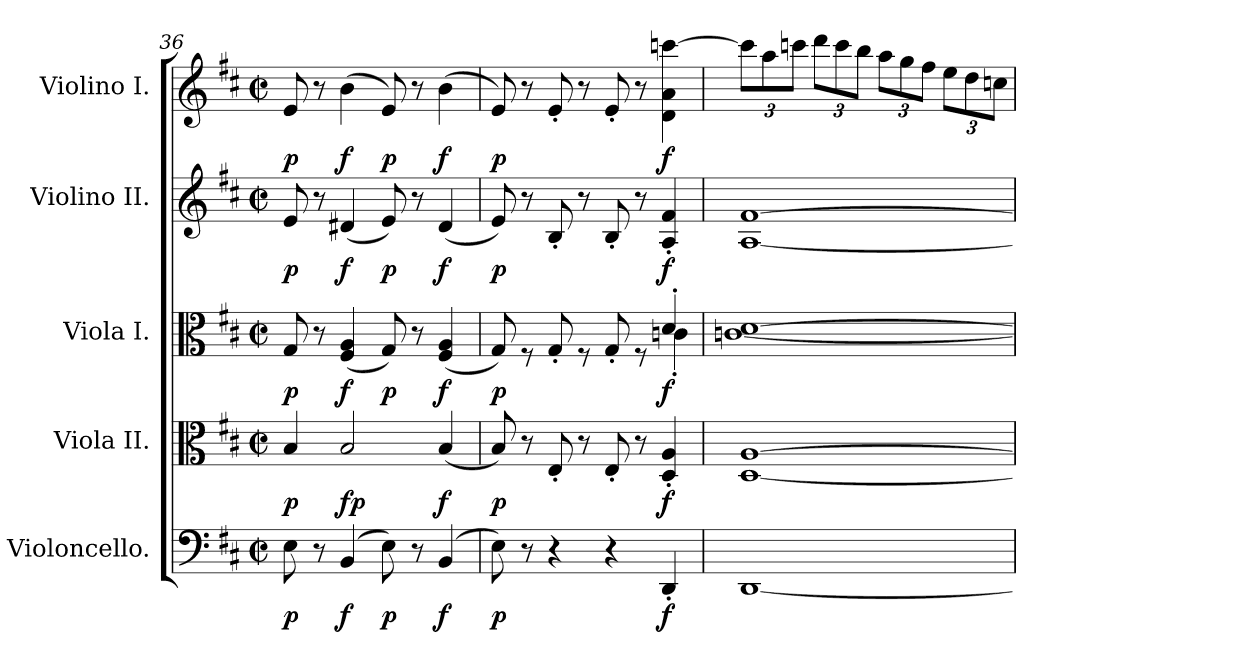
**kern	**dynam	**kern	**dynam	**kern	**dynam	**kern	**dynam	**kern	**dynam
*part5	*part5	*part4	*part4	*part3	*part3	*part2	*part2	*part1	*part1
*staff5	*staff5	*staff4	*staff4	*staff3	*staff3	*staff2	*staff2	*staff1	*staff1
*I"Violoncello.	*	*I"Viola II.	*	*I"Viola I.	*	*I"Violino II.	*	*I"Violino I.	*
*I'Vc	*	*I'Vla	*	*I'Vla	*	*I'Vln	*	*I'Vln	*
*clefF4	*	*clefC3	*	*clefC3	*	*clefG2	*	*clefG2	*
*k[f#c#]	*	*k[f#c#]	*	*k[f#c#]	*	*k[f#c#]	*	*k[f#c#]	*
*M2/2	*	*M2/2	*	*M2/2	*	*M2/2	*	*M2/2	*
*met(c|)	*	*met(c|)	*	*met(c|)	*	*met(c|)	*	*met(c|)	*
=36	=36	=36	=36	=36	=36	=36	=36	=36	=36
!	!LO:DY:b	!	!LO:DY:b	!	!LO:DY:b	!	!LO:DY:b	!	!LO:DY:b
8E\	p	4B/	p	8G/	p	8e/	p	8e/	p
8r	.	.	.	8r	.	8r	.	8r	.
!	!LO:DY:b	!	!LO:DY:b	!	!LO:DY:b	!	!LO:DY:b	!	!LO:DY:b
(>4BB/	f	2B/	fp	(<4F#/ 4A/	f	(<4d#X/	f	(>4b\	f
!	!LO:DY:b	!	!	!	!LO:DY:b	!	!LO:DY:b	!	!LO:DY:b
8E\)	p	.	.	8G/)	p	8e/)	p	8e/)	p
8r	.	.	.	8r	.	8r	.	8r	.
!	!LO:DY:b	!	!LO:DY:b	!	!LO:DY:b	!	!LO:DY:b	!	!LO:DY:b
(>4BB/	f	(<4B/	f	(<4F#/ 4A/	f	(<4d#/	f	(>4b\	f
=37	=37	=37	=37	=37	=37	=37	=37	=37	=37
*	*	*	*	*^	*	*	*	*	*
!	!LO:DY:b	!	!LO:DY:b	!	!	!LO:DY:b	!	!LO:DY:b	!	!LO:DY:b
8E\)	p	8B/)	p	8G/)	2.ryy	p	8e/)	p	8e/)	p
8r	.	8r	.	8rF	.	.	8r	.	8r	.
4r	.	8E'/	.	8G'/	.	.	8B'/	.	8e'/	.
.	.	8r	.	8rF	.	.	8r	.	8r	.
4r	.	8E'/	.	8G'/	.	.	8B'/	.	8e'/	.
.	.	8r	.	8rF	.	.	8r	.	8r	.
!	!LO:DY:b	!	!LO:DY:b	!	!	!LO:DY:b	!	!LO:DY:b	!	!LO:DY:b
4DD'/	f	4D/' 4A/'	f	4d'/	4cn'\	f	4A/' 4f#/'	f	4d\ 4a\ [4cccn\	f
*	*	*	*	*v	*v	*	*	*	*	*
=38	=38	=38	=38	=38	=38	=38	=38	=38	=38
*	*	*	*	*	*	*	*	*Xbrackettup	*
[1DD	.	[1D [1A	.	[1cn [1d	.	[1A [1f#	.	12ccc\L]	.
.	.	.	.	.	.	.	.	12aa\	.
.	.	.	.	.	.	.	.	12cccn\J	.
.	.	.	.	.	.	.	.	12ddd\L	.
.	.	.	.	.	.	.	.	12ccc\	.
.	.	.	.	.	.	.	.	12bb\J	.
.	.	.	.	.	.	.	.	12aa\L	.
.	.	.	.	.	.	.	.	12gg\	.
.	.	.	.	.	.	.	.	12ff#\J	.
.	.	.	.	.	.	.	.	12ee\L	.
.	.	.	.	.	.	.	.	12dd\	.
.	.	.	.	.	.	.	.	12ccn\J	.
=	=	=	=	=	=	=	=	=	=
*-	*-	*-	*-	*-	*-	*-	*-	*-	*-
